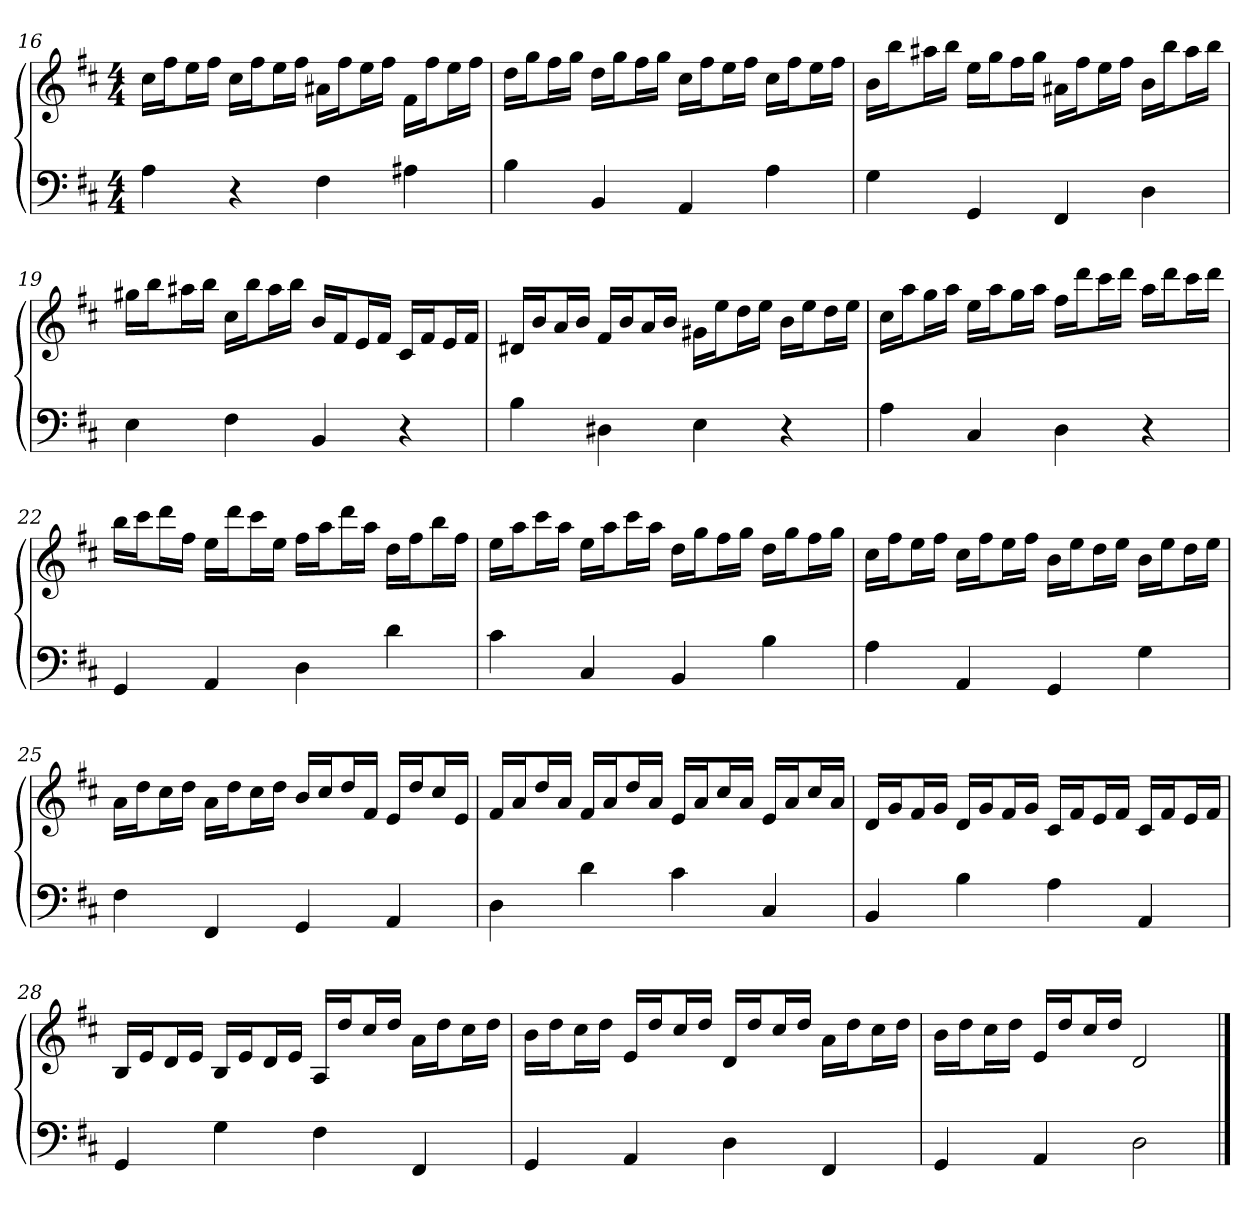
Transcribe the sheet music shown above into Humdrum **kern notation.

**kern	**kern
*part1	*part1
*staff2	*staff1
*k[f#c#]	*k[f#c#]
*D:	*D:
*M4/4	*M4/4
=16	=16
4A	16cc#LL
.	16ff#J
.	16eeL
.	16ff#JJ
4r	16cc#LL
.	16ff#J
.	16eeL
.	16ff#JJ
4F#	16a#XLL
.	16ff#J
.	16eeL
.	16ff#JJ
4A#X	16f#LL
.	16ff#J
.	16eeL
.	16ff#JJ
=17	=17
4B	16ddLL
.	16ggJ
.	16ff#L
.	16ggJJ
4BB	16ddLL
.	16ggJ
.	16ff#L
.	16ggJJ
4AA	16cc#LL
.	16ff#J
.	16eeL
.	16ff#JJ
4A	16cc#LL
.	16ff#J
.	16eeL
.	16ff#JJ
=18	=18
4G	16bLL
.	16bbJ
.	16aa#XL
.	16bbJJ
4GG	16eeLL
.	16ggJ
.	16ff#L
.	16ggJJ
4FF#	16a#XLL
.	16ff#J
.	16eeL
.	16ff#JJ
4D	16bLL
.	16bbJ
.	16aa#L
.	16bbJJ
=19	=19
4E	16gg#XLL
.	16bbJ
.	16aa#XL
.	16bbJJ
4F#	16cc#LL
.	16bbJ
.	16aa#L
.	16bbJJ
4BB	16bLL
.	16f#J
.	16eL
.	16f#JJ
4r	16c#LL
.	16f#J
.	16eL
.	16f#JJ
=20	=20
4B	16d#XLL
.	16bJ
.	16aL
.	16bJJ
4D#X	16f#LL
.	16bJ
.	16aL
.	16bJJ
4E	16g#XLL
.	16eeJ
.	16ddL
.	16eeJJ
4r	16bLL
.	16eeJ
.	16ddL
.	16eeJJ
=21	=21
4A	16cc#LL
.	16aaJ
.	16ggL
.	16aaJJ
4C#	16eeLL
.	16aaJ
.	16ggL
.	16aaJJ
4D	16ff#LL
.	16dddJ
.	16ccc#L
.	16dddJJ
4r	16aaLL
.	16dddJ
.	16ccc#L
.	16dddJJ
=22	=22
4GG	16bbLL
.	16ccc#J
.	16dddL
.	16ff#JJ
4AA	16eeLL
.	16dddJ
.	16ccc#L
.	16eeJJ
4D	16ff#LL
.	16aaJ
.	16dddL
.	16aaJJ
4d	16ddLL
.	16ff#J
.	16bbL
.	16ff#JJ
=23	=23
4c#	16eeLL
.	16aaJ
.	16ccc#L
.	16aaJJ
4C#	16eeLL
.	16aaJ
.	16ccc#L
.	16aaJJ
4BB	16ddLL
.	16ggJ
.	16ff#L
.	16ggJJ
4B	16ddLL
.	16ggJ
.	16ff#L
.	16ggJJ
=24	=24
4A	16cc#LL
.	16ff#J
.	16eeL
.	16ff#JJ
4AA	16cc#LL
.	16ff#J
.	16eeL
.	16ff#JJ
4GG	16bLL
.	16eeJ
.	16ddL
.	16eeJJ
4G	16bLL
.	16eeJ
.	16ddL
.	16eeJJ
=25	=25
4F#	16aLL
.	16ddJ
.	16cc#L
.	16ddJJ
4FF#	16aLL
.	16ddJ
.	16cc#L
.	16ddJJ
4GG	16bLL
.	16cc#J
.	16ddL
.	16f#JJ
4AA	16eLL
.	16ddJ
.	16cc#L
.	16eJJ
=26	=26
4D	16f#LL
.	16aJ
.	16ddL
.	16aJJ
4d	16f#LL
.	16aJ
.	16ddL
.	16aJJ
4c#	16eLL
.	16aJ
.	16cc#L
.	16aJJ
4C#	16eLL
.	16aJ
.	16cc#L
.	16aJJ
=27	=27
4BB	16dLL
.	16gJ
.	16f#L
.	16gJJ
4B	16dLL
.	16gJ
.	16f#L
.	16gJJ
4A	16c#LL
.	16f#J
.	16eL
.	16f#JJ
4AA	16c#LL
.	16f#J
.	16eL
.	16f#JJ
=28	=28
4GG	16BLL
.	16eJ
.	16dL
.	16eJJ
4G	16BLL
.	16eJ
.	16dL
.	16eJJ
4F#	16ALL
.	16ddJ
.	16cc#L
.	16ddJJ
4FF#	16aLL
.	16ddJ
.	16cc#L
.	16ddJJ
=29	=29
4GG	16bLL
.	16ddJ
.	16cc#L
.	16ddJJ
4AA	16eLL
.	16ddJ
.	16cc#L
.	16ddJJ
4D	16dLL
.	16ddJ
.	16cc#L
.	16ddJJ
4FF#	16aLL
.	16ddJ
.	16cc#L
.	16ddJJ
=30	=30
4GG	16bLL
.	16ddJ
.	16cc#L
.	16ddJJ
4AA	16eLL
.	16ddJ
.	16cc#L
.	16ddJJ
2D	2d
==	==
*-	*-
